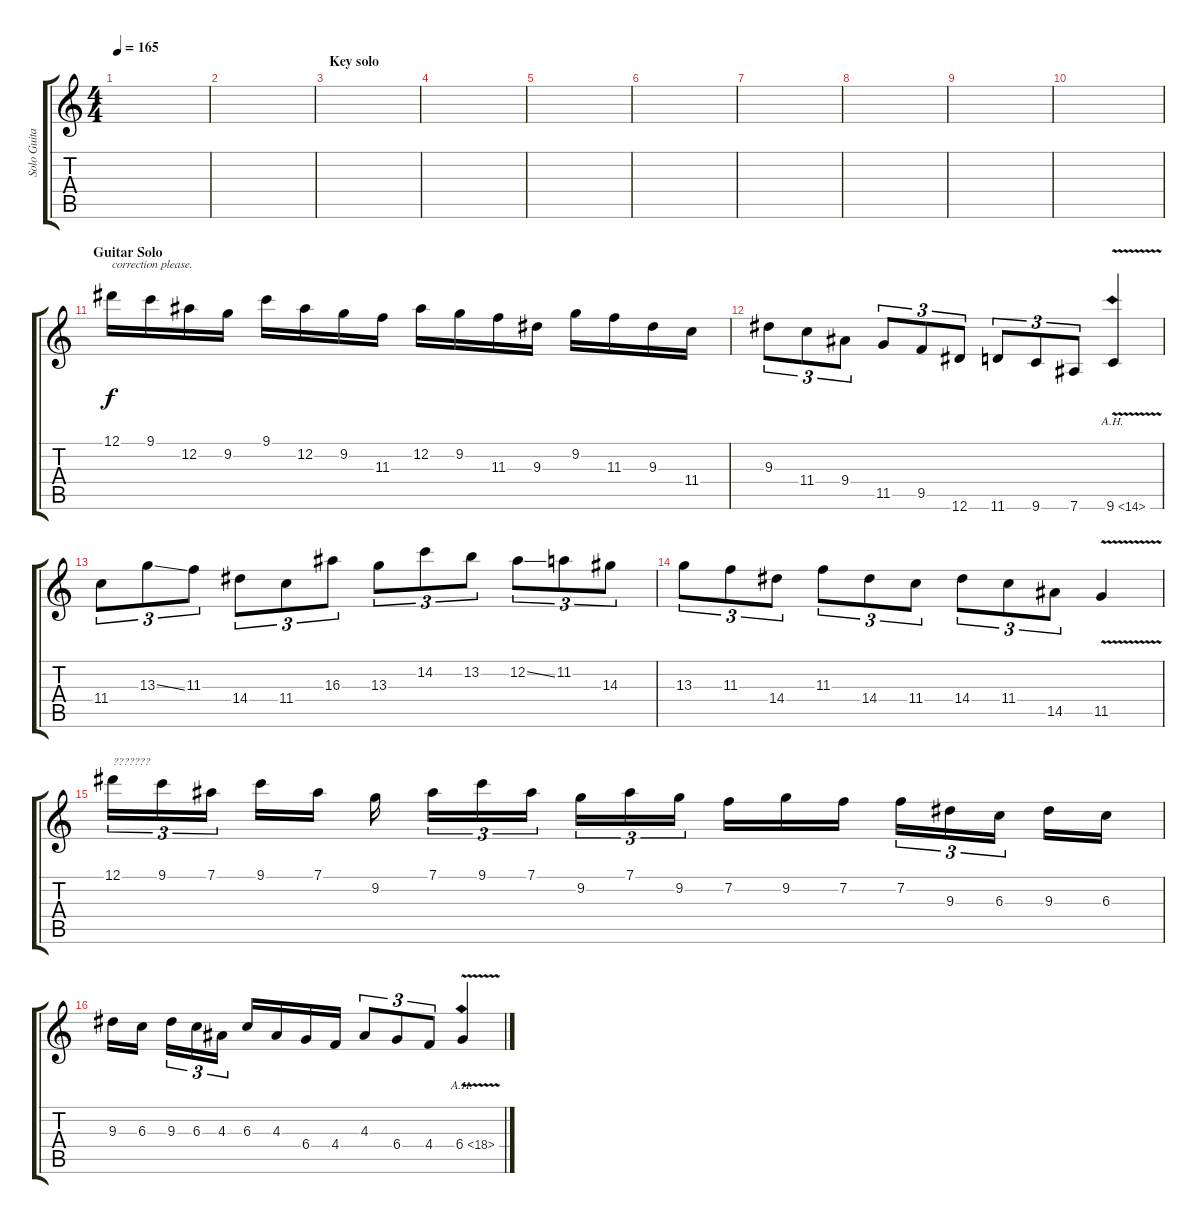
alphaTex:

\track ("Solo Guitar" "Solo Guita") {instrument overdrivenguitar}
\staff {score tabs}
\tuning (Eb4 Bb3 Gb3 Db3 Ab2 Eb2) {hide}
\ts (4 4)
\tempo 165
\clef g2
\ks c
|
|
\section ("" "Key solo")
|
|
|
|
|
|
|
|
\section ("" "Guitar Solo")
12.1.16{txt "correction please."} 9.1.16 12.2.16 9.2.16 9.1.16 12.2.16 9.2.16 11.3.16 12.2.16 9.2.16 11.3.16 9.3.16 9.2.16 11.3.16 9.3.16 11.4.16 |
9.3.8{tu (3 2)} 11.4.8{tu (3 2)} 9.4.8{tu (3 2)} 11.5.8{tu (3 2)} 9.5.8{tu (3 2)} 12.6.8{tu (3 2)} 11.6.8{tu (3 2)} 9.6.8{tu (3 2)} 7.6.8{tu (3 2)} 9.6{ah 5 v}.4 |
11.4.8{tu (3 2)} 13.3{ss}.8{tu (3 2)} 11.3.8{tu (3 2)} 14.4.8{tu (3 2)} 11.4.8{tu (3 2)} 16.3.8{tu (3 2)} 13.3.8{tu (3 2)} 14.2.8{tu (3 2)} 13.2.8{tu (3 2)} 12.2{ss}.8{tu (3 2)} 11.2.8{tu (3 2)} 14.3.8{tu (3 2)} |
13.3.8{tu (3 2)} 11.3.8{tu (3 2)} 14.4.8{tu (3 2)} 11.3.8{tu (3 2)} 14.4.8{tu (3 2)} 11.4.8{tu (3 2)} 14.4.8{tu (3 2)} 11.4.8{tu (3 2)} 14.5.8{tu (3 2)} 11.5{v}.4 |
12.1.16{tu (3 2) txt "???????"} 9.1.16{tu (3 2)} 7.1.16{tu (3 2)} 9.1.16 7.1.16 9.2.16 7.1.16{tu (3 2)} 9.1.16{tu (3 2)} 7.1.16{tu (3 2)} 9.2.16{tu (3 2)} 7.1.16{tu (3 2)} 9.2.16{tu (3 2)} 7.2.16 9.2.16 7.2.16 7.2.16{tu (3 2)} 9.3.16{tu (3 2)} 6.3.16{tu (3 2)} 9.3.16 6.3.16 |
9.3.16 6.3.16 9.3.16{tu (3 2)} 6.3.16{tu (3 2)} 4.3.16{tu (3 2)} 6.3.16 4.3.16 6.4.16 4.4.16 4.3.8{tu (3 2)} 6.4.8{tu (3 2)} 4.4.8{tu (3 2)} 6.4{ah 12 v}.4
